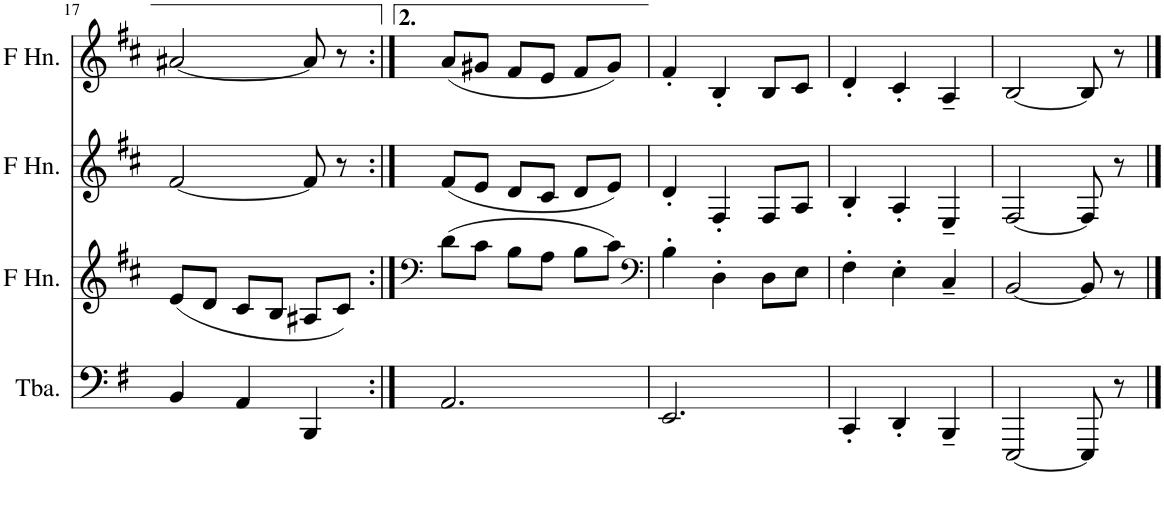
**kern	**kern	**kern	**kern
*part4	*part3	*part2	*part1
*staff4	*staff3	*staff2	*staff1
*I"Tuba	*I"Horn in F	*I"Horn in F	*I"Horn in F
*I'Tba.	*	*	*
!!LO:PB:g=z
*clefF4	*clefG2	*clefG2	*clefG2
*	*Trd4c7	*Trd4c7	*Trd4c7
*k[f#]	*k[f#c#]	*k[f#c#]	*k[f#c#]
*M3/4	*M3/4	*M3/4	*M3/4
=17	=17	=17	=17
4BB/	(8e/L	[2f#/	[2a#X/
.	8d/J	.	.
4AA/	8c#/L	.	.
.	8B/J	.	.
4BBB/	8A#X/L	8f#/]	8a#/]
.	8c#/J)	8r	8r
=18:|!	=18:|!	=18:|!	=18:|!
*	*clefF4	*	*
2.AA/	(8d\L	(8f#/L	(8a/L
.	8c#\J	8e/J	8g#X/J
.	8B\L	8d/L	8f#/L
.	8A\J	8c#/J	8e/J
.	8B\L	8d/L	8f#/L
.	8c#\J)	8e/J)	8g#/J)
=19	=19	=19	=19
*	*clefF4	*	*
2.EE/	4B'\	4d'/	4f#'/
.	4D'\	4F#'/	4B'/
.	8D\L	8F#/L	8B/L
.	8E\J	8A/J	8c#/J
=20	=20	=20	=20
4CC'/	4F#'\	4B'/	4d'/
4DD'/	4E'\	4A'/	4c#'/
4BBB~/	4C#~/	4E~/	4A~/
=21	=21	=21	=21
[2EEE/	[2BB/	[2F#/	[2B/
8EEE/]	8BB/]	8F#/]	8B/]
8r	8r	8r	8r
==	==	==	==
*-	*-	*-	*-
